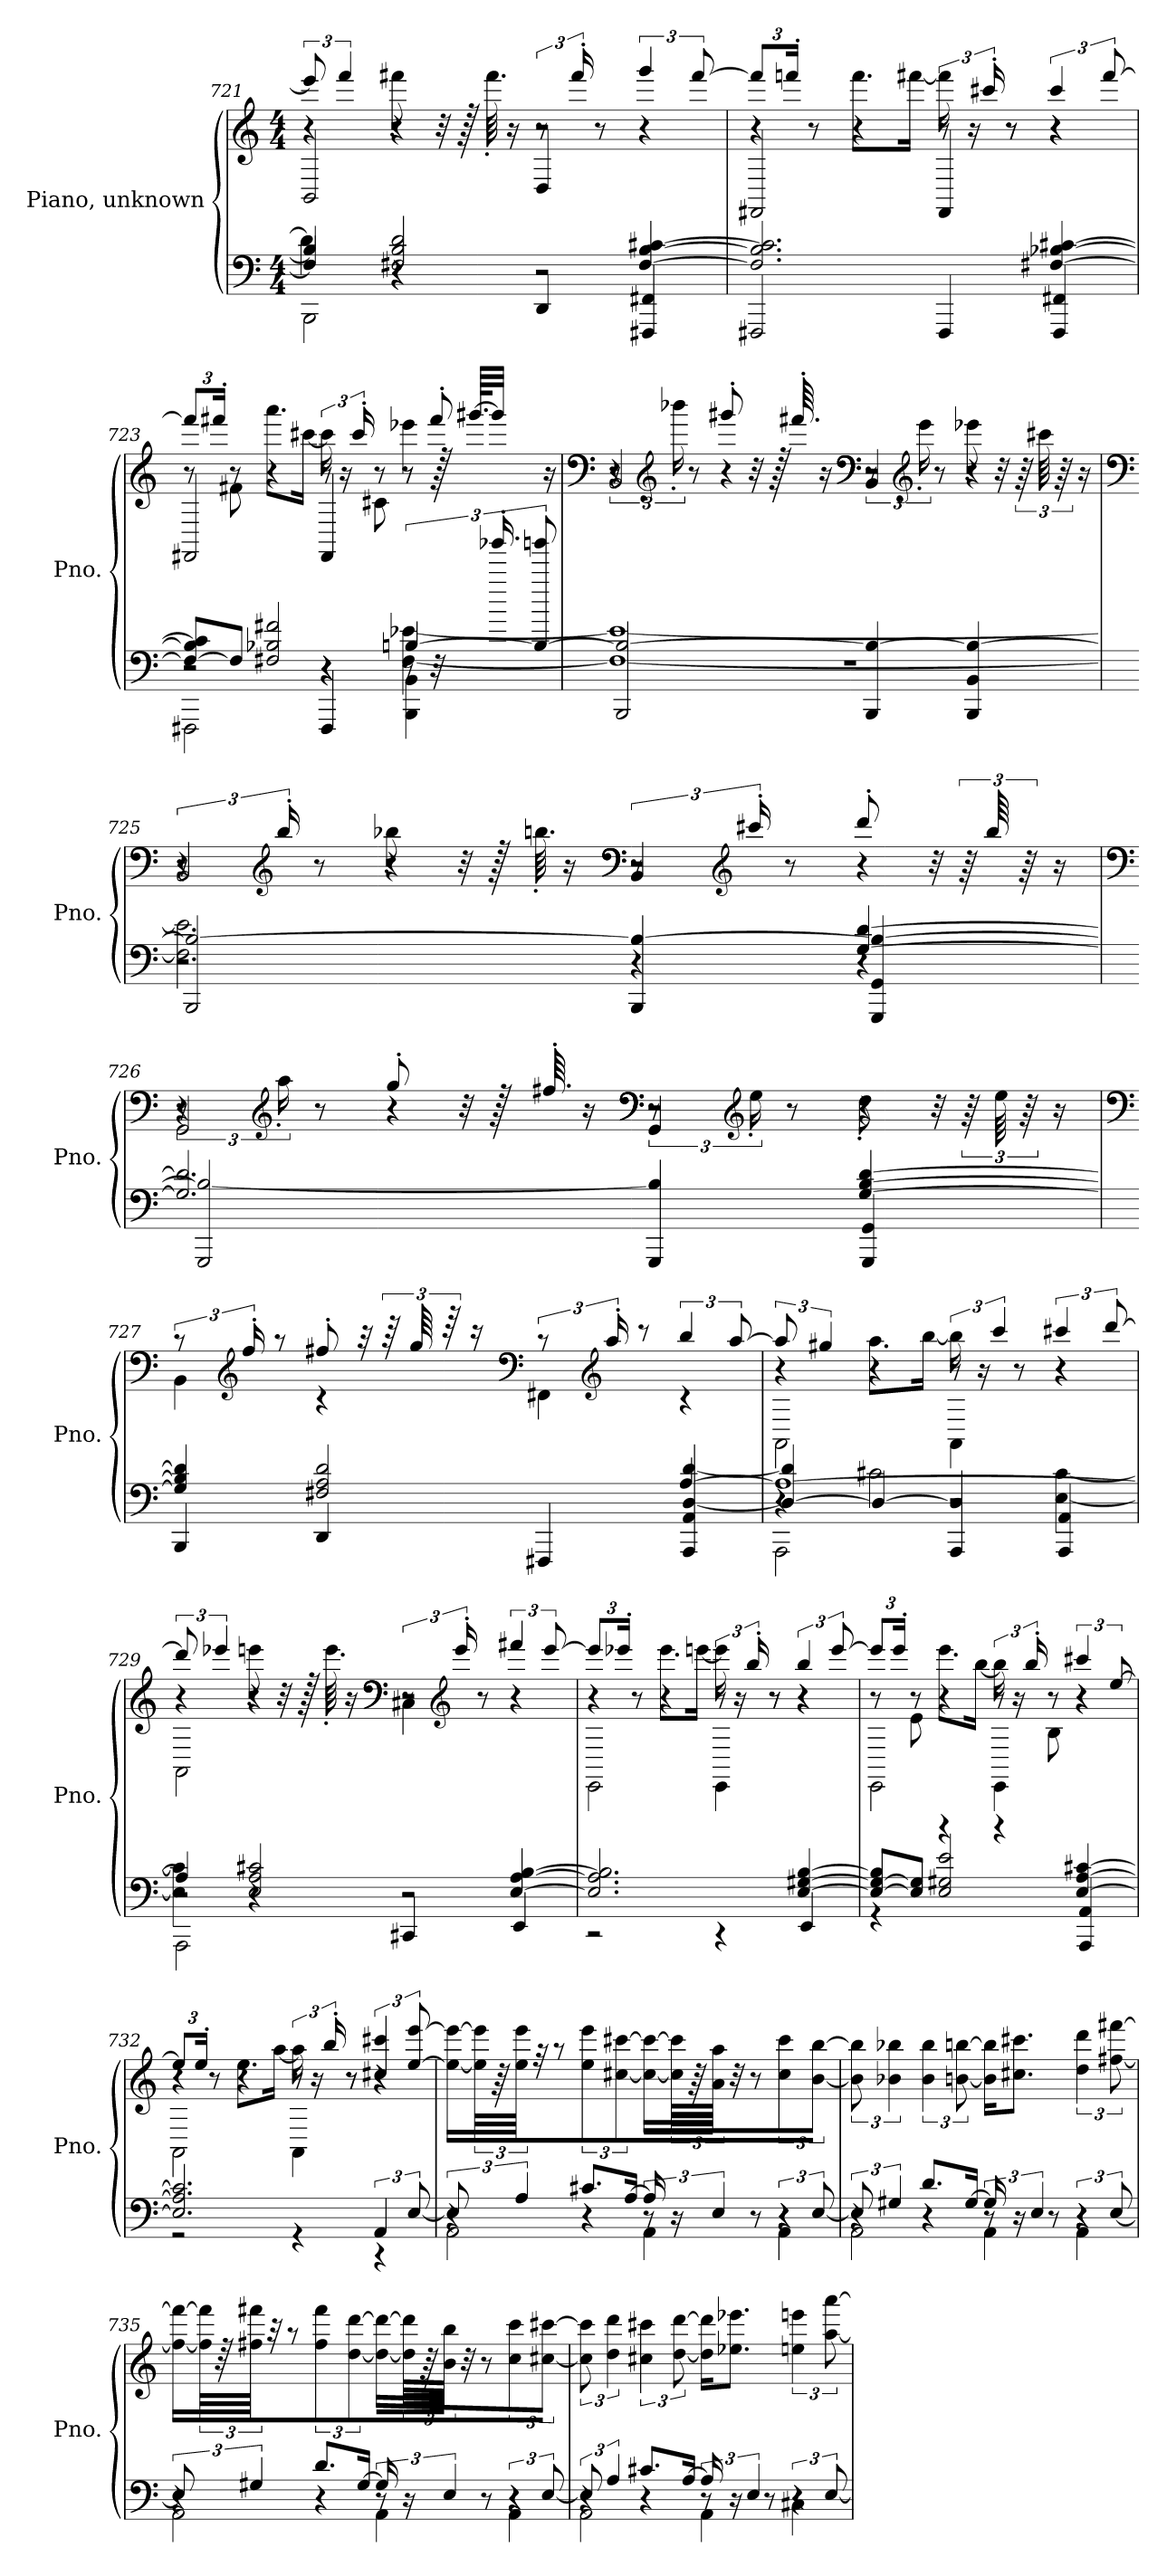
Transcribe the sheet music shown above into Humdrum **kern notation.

**kern	**kern
*part1	*part1
*staff2	*staff1
*I"Piano, unknown	*
*I'Pno.	*
!!LO:LB:g=z
*clefF4	*clefG2
*k[]	*k[]
*M4/4	*M4/4
=721	=721
*^	*^
*	*^	*	*^
*	*	*^	*	*	*
4F#/]	4d\]	4B/]	2BBB\	12eee/]	4r	2BB/
.	.	.	.	6fff/	.	.
2F#X/ 2B/ 2d/	4r	4r	.	4r	8fff#X'\	.
.	.	.	.	.	32r	.
.	.	.	.	.	128r	.
.	.	.	.	.	64.fff#'\	.
.	.	.	.	.	16r	.
.	2r	4DD/	2r	12r	2r	4D/
.	.	.	.	24fff#'/	.	.
.	.	.	.	8r	.	.
[4F#/ [4B/ [4c#X/	.	4FFF#X/ 4FF#X/	.	6ggg/	.	4r
.	.	.	.	[12fff#/	.	.
*	*v	*v	*v	*	*	*
=722	=722	=722	=722	=722
*	*	*Xbrackettup	*	*
2.F#/] 2.B/] 2.c#/]	2FFF#X/	12fff#/L]	4r	2FF#X/
.	.	24fffn'/Jk	.	.
.	.	8r	.	.
.	.	4r	8.fff\L	.
.	.	.	[16fff#X\Jk	.
*	*	*brackettup	*	*
.	4FFF#/	12r	16fff#\]	4FF#/
.	.	.	16r	.
.	.	24ccc#X'/	.	.
.	.	8r	8r	.
[4F#X/ [4B-X/ [4c#X/	4FFF#/ 4FF#X/	6ccc#/	4r	4r
.	.	[12fff#/	.	.
!!LO:LB:g=z	!!	!!
=723	=723	=723	=723	=723
*^	*^	*	*	*
*	*	*	*	*Xbrackettup	*	*
8F#/_ 8B-/] 8c#/]L	2r	2r	2FFF#X\	12fff#/L]	8r	2FF#X/
.	.	.	.	24fff#X'/Jk	.	.
8F#/J]	.	.	.	8r	8f#X\	.
2F#X/ 2B-X/ 2f#X/	.	.	.	4r	8.aaa\L	.
.	.	.	.	.	[16ccc#X\Jk	.
*	*	*	*	*brackettup	*	*
.	4r	4FFF#/	4r	12r	16ccc#\]	4FF#/
.	.	.	.	.	16r	.
.	.	.	.	24ccc#'/	.	.
.	.	.	.	8r	8c#X\	.
8r	[4F#\ [4e-X\	[6Bn/	4BBB\ 4BB\	8r	4eee-X\	8r
32r	.	.	.	128r	.	8fff#'/
.	.	.	.	[64.ggg#X/KLLL	.	.
16.bbb-X'/	.	.	.	32ggg#/JJJ]	.	.
.	.	12B/_ 12bbbn/	.	.	.	.
.	.	.	.	16r	.	.
*v	*v	*v	*v	*	*	*
!!LO:LB:g=z	!!	!!
=724	=724	=724	=724
*	*clefF4	*	*
*^	*	*	*
*	*^	*	*	*
1r	1F#_ 1e-_	2BBB/ 2B/_	4r	12r	2BB/
*	*	*	*clefG2	*	*
.	.	.	.	24bbb-X'\	.
.	.	.	.	8r	.
.	.	.	8ggg#X'/	4r	.
.	.	.	32r	.	.
.	.	.	128r	.	.
.	.	.	64.fff#X'/	.	.
.	.	.	16r	.	.
*	*	*	*clefF4	*	*
.	.	4BBB/ 4B/_	2r	12r	4BB/
*	*	*	*clefG2	*	*
.	.	.	.	24eee'\	.
.	.	.	.	8r	.
.	.	4BBB/ 4BB/ 4B/_	.	8eee-X'\	4r
.	.	.	.	32r	.
.	.	.	.	96r	.
.	.	.	.	96ccc#X\	.
.	.	.	.	96r	.
.	.	.	.	16r	.
!!LO:LB:g=z	!!	!!
=725	=725	=725	=725	=725	=725
*	*	*	*clefF4	*	*
2r	2.F#\] 2.e-\]	2BBB/ 2B/_	12r	4r	2BB/
*	*	*	*clefG2	*	*
.	.	.	24bb'/	.	.
.	.	.	8r	.	.
.	.	.	4r	8bb-X'\	.
.	.	.	.	32r	.
.	.	.	.	128r	.
.	.	.	.	64.bbn'\	.
.	.	.	.	16r	.
*	*	*	*clefF4	*	*
4r	.	4BBB/ 4B/_	12r	2r	4BB/
*	*	*	*clefG2	*	*
.	.	.	24ccc#X'/	.	.
.	.	.	8r	.	.
[4G/ [4d/	4r	4GGG/ 4GG/ 4B/_	8ddd'/	.	4r
.	.	.	32r	.	.
.	.	.	96r	.	.
.	.	.	96bb/	.	.
.	.	.	96r	.	.
.	.	.	16r	.	.
*v	*v	*v	*	*	*
!!LO:LB:g=z	!!	!!
=726	=726	=726	=726
*	*clefF4	*	*
*^	*	*	*
2.G/] 2.d/]	2GGG/ 2B/_	4r	12r	2GG/
*	*	*clefG2	*	*
.	.	.	24aa'\	.
.	.	.	8r	.
.	.	8gg'/	4r	.
.	.	32r	.	.
.	.	128r	.	.
.	.	64.ff#X'/	.	.
.	.	16r	.	.
*	*	*clefF4	*	*
.	4GGG/ 4B/]	2r	12r	4GG/
*	*	*clefG2	*	*
.	.	.	24ee'\	.
.	.	.	8r	.
[4G/ [4B/ [4d/	4GGG/ 4GG/	.	8dd'\	4r
.	.	.	32r	.
.	.	.	96r	.
.	.	.	96ee\	.
.	.	.	96r	.
.	.	.	16r	.
*	*	*v	*v	*v
!!LO:PB:g=z
=727	=727	=727
*	*	*clefF4
*	*	*^
4G/] 4B/] 4d/]	4BBB/	12r	4BB\
*	*	*clefG2	*
.	.	24ff'/	.
.	.	8r	.
2F#X/ 2A/ 2d/	4DD/	8ff#X'/	4r
.	.	32r	.
.	.	96r	.
.	.	96gg/	.
.	.	96r	.
.	.	16r	.
*	*	*clefF4	*
.	4FFF#X/	12r	4FF#X\
*	*	*clefG2	*
.	.	24aa'/	.
.	.	8r	.
[4A/	4AAA/ 4AA/ [4D/ [4d/	6bb/	4r
.	.	[12aa/	.
=728	=728	=728	=728
*^	*^	*	*^
1A_	4r	4D/_ 4d/]	2AAA\	12aa/]	4r	2AA\
.	.	.	.	6gg#X/	.	.
.	2c#X\	4D/_	.	4r	8.aa\L	.
.	.	.	.	.	[16bb\Jk	.
.	.	4AAA/ 4D/]	2r	12r	16bb\]	4AA\
.	.	.	.	.	16r	.
.	.	.	.	6ccc/	.	.
.	.	.	.	.	8r	.
.	[4E\ [4c#\	4AAA/ 4AA/	.	6ccc#X/	4r	4r
.	.	.	.	[12ddd/	.	.
!!LO:LB:g=z	!!	!!
=729	=729	=729	=729	=729	=729	=729
4A/]	4E\] 4c#\]	2r	2AAA\	12ddd/]	4r	2AA\
.	.	.	.	6eee-X/	.	.
2E/ 2A/ 2c#X/	4r	.	.	4r	8eeen'\	.
.	.	.	.	.	32r	.
.	.	.	.	.	128r	.
.	.	.	.	.	64.eee'\	.
.	.	.	.	.	16r	.
*	*	*	*	*clefF4	*	*
.	2r	4CC#X/	2r	12r	2r	4C#X\
*	*	*	*	*clefG2	*	*
.	.	.	.	24eee'/	.	.
.	.	.	.	8r	.	.
[4E/ [4A/ [4B/	.	4EE/	.	6fff#X/	.	4r
.	.	.	.	[12eee/	.	.
*	*v	*v	*v	*	*	*
=730	=730	=730	=730	=730
*	*	*Xbrackettup	*	*
2.E/] 2.A/] 2.B/]	2r	12eee/L]	4r	2EE\
.	.	24eee-X'/Jk	.	.
.	.	8r	.	.
.	.	4r	8.eee-\L	.
.	.	.	[16eeen\Jk	.
*	*	*brackettup	*	*
.	4r	12r	16eee\]	4EE\
.	.	.	16r	.
.	.	24bb'/	.	.
.	.	8r	8r	.
[4E/ [4G#X/ [4B/	4EE/	6bb/	4r	4r
.	.	[12eee/	.	.
!!LO:LB:g=z	!!	!!
=731	=731	=731	=731	=731
*	*	*Xbrackettup	*	*
8E/_ 8G#/_ 8B/]L	4r	12eee/L]	8r	2EE\
.	.	24eee'/Jk	.	.
8E/] 8G#/]J	.	8r	8e\	.
4r	2E/ 2G#X/ 2e/	4r	8.eee\L	.
.	.	.	[16bb\Jk	.
*	*	*brackettup	*	*
4r	.	12r	16bb\]	4EE\
.	.	.	16r	.
.	.	24bb'/	.	.
.	.	8r	8B\	.
[4E/ [4A/ [4c#X/	4AAA/ 4AA/	6ccc#X/	4r	4r
.	.	[12ee/	.	.
=732	=732	=732	=732	=732
*	*	*Xbrackettup	*	*
2.E/] 2.A/] 2.c#/]	2r	12ee/L]	4r	2AA\
.	.	24ee'/Jk	.	.
.	.	8r	.	.
.	.	4r	8.ee\L	.
.	.	.	[16aa\Jk	.
*	*	*brackettup	*	*
.	4r	12r	16aa\]	4AA\
.	.	.	16r	.
.	.	24bb'/	.	.
.	.	8r	8r	.
4AA/	6r	6cc#X/ 6ccc#X/	4r	4r
.	[12E/	[12ee/ [12eee/	.	.
*	*	*v	*v	*v
!!LO:LB:g=z
=733	=733	=733
*	*^	*
4r	12E/]	2AA\	16ee\_ 16eee\_LL
.	.	.	96ee\] 96eee\]JJkk
.	.	.	96r
.	6A/	.	96ee\ 96eee\
.	.	.	32r
.	.	.	8r
8.c#X/L	4r	.	6ee\ 6eee\
.	.	.	[12cc#X\ [12ccc#X\
[16A/Jk	.	.	.
16A/]	12r	4AA\	16cc#\_ 16ccc#\_LL
16r	.	.	96cc#\] 96ccc#\]JJkk
.	.	.	96r
.	6E/	.	96a\ 96aa\
.	.	.	32r
8r	.	.	8r
4r	6r	4AA\	6cc#\ 6ccc#\
.	[12E/	.	[12b\ [12bb\
=734	=734	=734	=734
4r	12E/]	2AA\	12b\] 12bb\]
.	6G#X/	.	6b-X\ 6bb-X\
8.d/L	4r	.	6b-\ 6bb-\
.	.	.	[12bn\ [12bbn\
[16G#/Jk	.	.	.
16G#/]	12r	4AA\	16b\] 16bb\]KL
16r	.	.	8.cc#X\ 8.ccc#X\J
.	6E/	.	.
8r	.	.	.
4r	6r	4AA\	6dd\ 6ddd\
.	[12E/	.	[12ff#X\ [12fff#X\
!!LO:LB:g=z
=735	=735	=735	=735
4r	12E/]	2AA\	16ff#\_ 16fff#\_LL
.	.	.	96ff#\] 96fff#\]JJkk
.	.	.	96r
.	6G#X/	.	96ff#X\ 96fff#X\
.	.	.	32r
.	.	.	8r
8.d/L	4r	.	6ff#\ 6fff#\
.	.	.	[12dd\ [12ddd\
[16G#/Jk	.	.	.
16G#/]	12r	4AA\	16dd\_ 16ddd\_LL
16r	.	.	96dd\] 96ddd\]JJkk
.	.	.	96r
.	6E/	.	96b\ 96bb\
.	.	.	32r
8r	.	.	8r
4r	6r	4AA\	6cc\ 6ccc\
.	[12E/	.	[12cc#X\ [12ccc#X\
=736	=736	=736	=736
4r	12E/]	2AA\	12cc#\] 12ccc#\]
.	6A/	.	6dd\ 6ddd\
8.c#X/L	4r	.	6cc#X\ 6ccc#X\
.	.	.	[12dd\ [12ddd\
[16A/Jk	.	.	.
16A/]	12r	4AA\	16dd\] 16ddd\]KL
16r	.	.	8.ee-X\ 8.eee-X\J
.	6E/	.	.
8r	.	.	.
4r	6r	4C#X\	6een\ 6eeen\
.	[12E/	.	[12aa\ [12aaa\
*v	*v	*v	*
=	=
*-	*-
